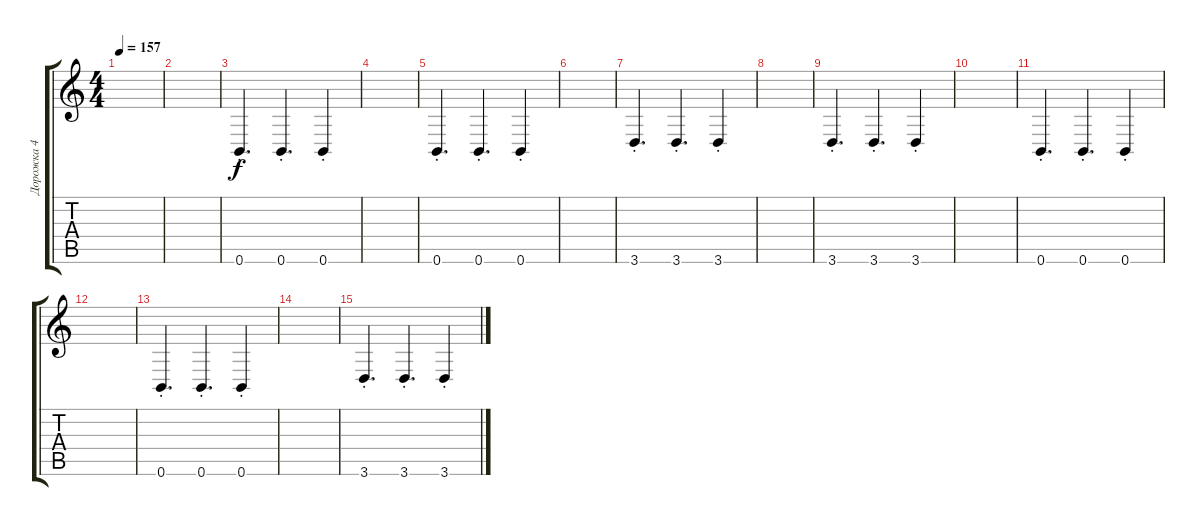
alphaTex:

\track ("Дорожка 4" "Дорожка 4") {instrument distortionguitar}
\staff {score tabs}
\tuning (Db4 Ab3 E3 B2 Gb2 B1) {hide}
\ts (4 4)
\tempo 157
\clef g2
\ks c
|
|
0.6{st}.4{d balance 2 instrument overdrivenguitar} 0.6{st}.4{d} 0.6{st}.4 |
|
0.6{st}.4{d} 0.6{st}.4{d} 0.6{st}.4 |
|
3.6{st}.4{d} 3.6{st}.4{d} 3.6{st}.4 |
|
3.6{st}.4{d} 3.6{st}.4{d} 3.6{st}.4 |
|
0.6{st}.4{d} 0.6{st}.4{d} 0.6{st}.4 |
|
0.6{st}.4{d} 0.6{st}.4{d} 0.6{st}.4 |
|
3.6{st}.4{d} 3.6{st}.4{d} 3.6{st}.4
